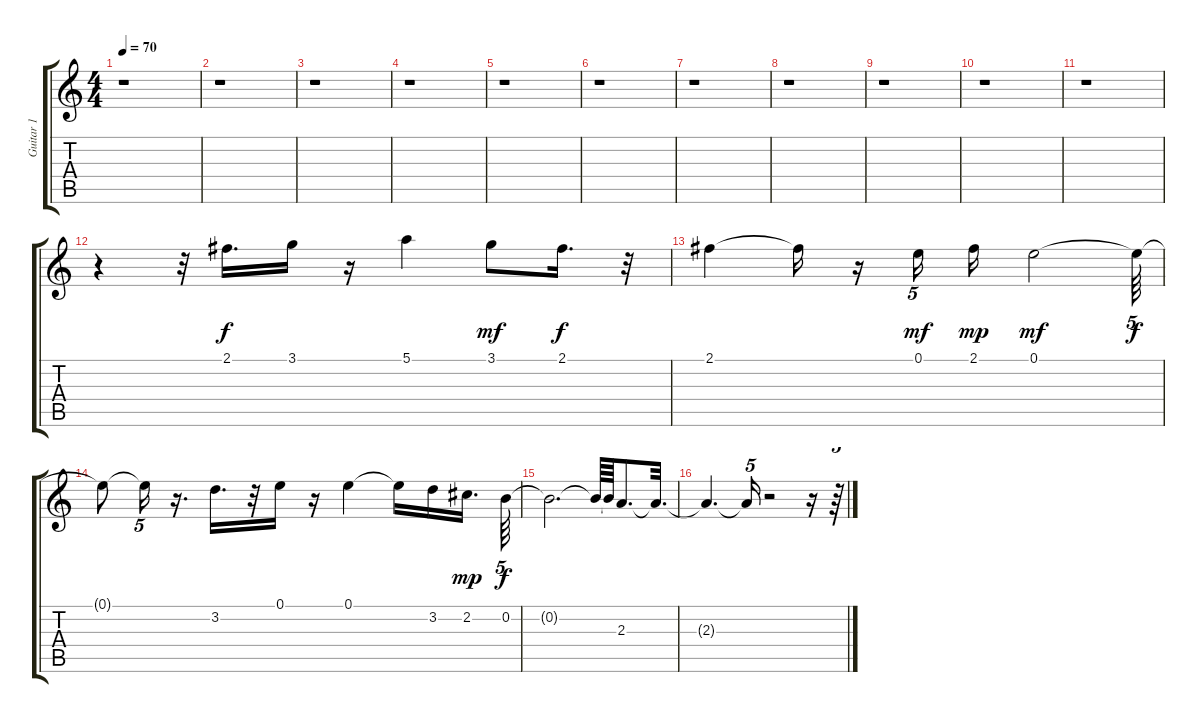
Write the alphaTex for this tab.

\track ("Guitar 1" "Guitar 1") {instrument electricguitarjazz}
\staff {score tabs}
\tuning (E4 B3 G3 D3 A2 E2) {hide}
\ts (4 4)
\tempo 70
\clef g2
\ks c
r.1{dy f} |
r.1 |
r.1 |
r.1 |
r.1 |
r.1 |
r.1 |
r.1 |
r.1 |
r.1 |
r.1 |
r.4 r.32 2.1.16{d} 3.1.16 r.16 5.1.4 3.1.8{dy mf} 2.1.16{d dy f} r.32 |
2.1.4 2.1{t}.16 r.16 0.1.16{tu (5 4) dy mf} 2.1.16{dy mp} 0.1.2{dy mf} 0.1{t}.64{tu (5 4) dy f} |
0.1{t}.8 0.1{t}.16{tu (5 4)} r.16{d} 3.2.16{d} r.32 0.1.16 r.16 0.1.4 0.1{t}.16 3.2.16 2.2.16{d dy mp} 0.2.64{tu (5 4) dy f} |
0.2{t}.2{d} 0.2{t}.64 0.2{t}.64 2.3.8{d} 2.3{t}.32{d} |
2.3{t}.4{d} 2.3{t}.16{tu (5 4)} r.2 r.16 r.64{tu (5 4)}
